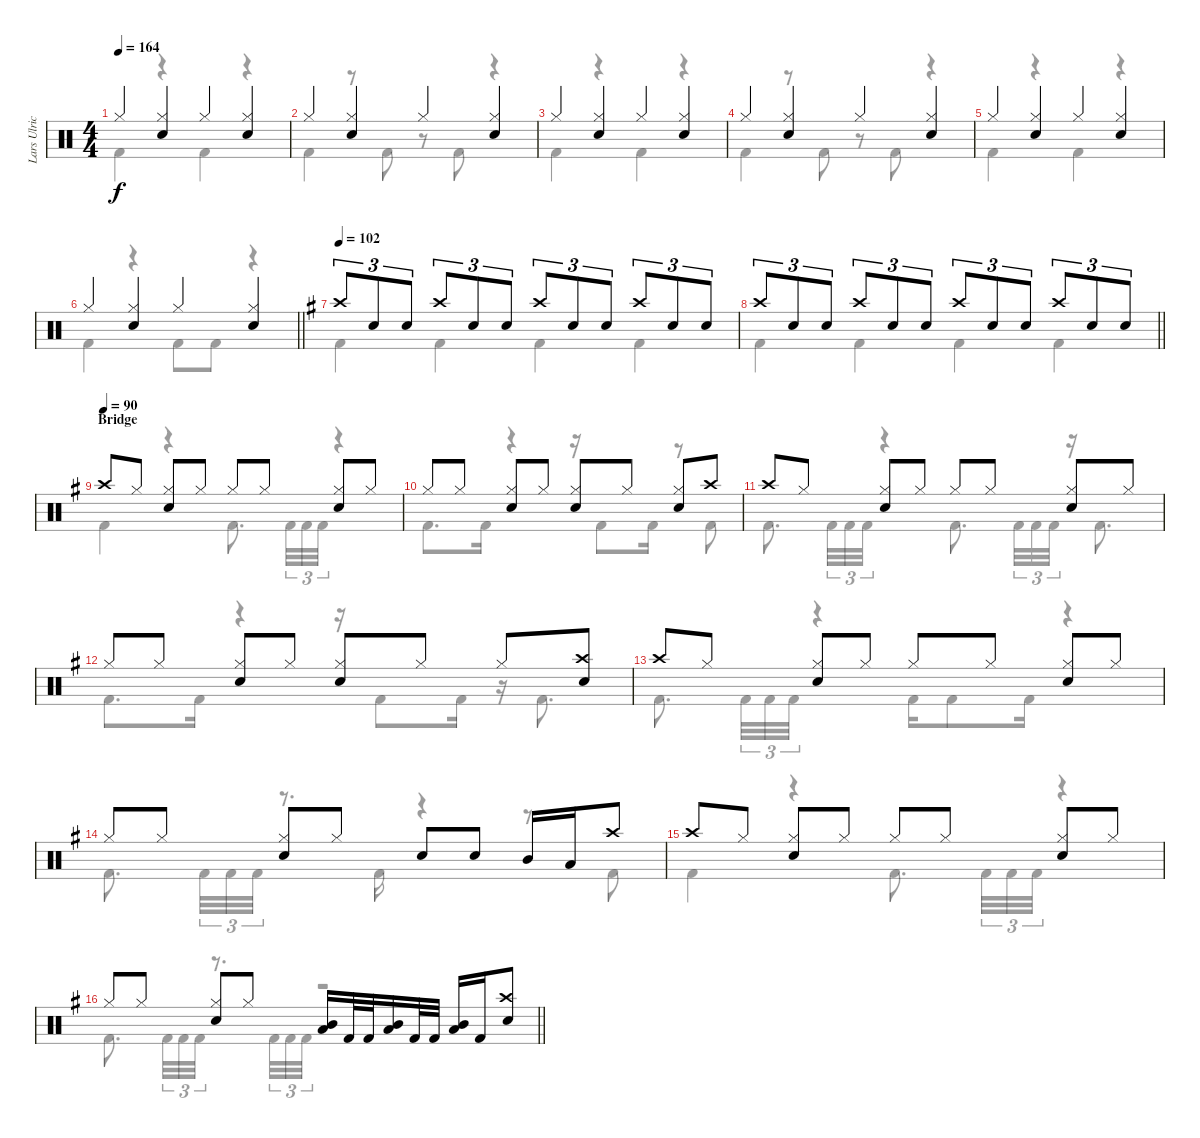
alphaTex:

\track ("Lars Ulrich" "Lars Ulric") {instrument percussion}
\staff {score}
\articulation defaults
\voice
\ts (4 4)
\tempo 164
\clef neutral
\ks c "Hi-Hat (closed)".4{dy f}
("Hi-Hat (closed)" "Snare (hit) 2").4 "Hi-Hat (closed)".4 ("Hi-Hat (closed)" "Snare (hit) 2").4 |
"Hi-Hat (closed)".4 ("Hi-Hat (closed)" "Snare (hit) 2").4 "Hi-Hat (closed)".4 ("Hi-Hat (closed)" "Snare (hit) 2").4 |
"Hi-Hat (closed)".4 ("Hi-Hat (closed)" "Snare (hit) 2").4 "Hi-Hat (closed)".4 ("Hi-Hat (closed)" "Snare (hit) 2").4 |
"Hi-Hat (closed)".4 ("Hi-Hat (closed)" "Snare (hit) 2").4 "Hi-Hat (closed)".4 ("Hi-Hat (closed)" "Snare (hit) 2").4 |
"Hi-Hat (closed)".4 ("Hi-Hat (closed)" "Snare (hit) 2").4 "Hi-Hat (closed)".4 ("Hi-Hat (closed)" "Snare (hit) 2").4 |
\barLineRight lightlight "Hi-Hat (closed)".4
("Hi-Hat (closed)" "Snare (hit) 2").4 "Hi-Hat (closed)".4 ("Hi-Hat (closed)" "Snare (hit) 2").4 |
\tempo 102
\ks eminor "Crash high (hit)".8{tu (3 2)} "Snare (hit) 2".8{tu (3 2)} "Snare (hit) 2".8{tu (3 2)} "Crash high (hit)".8{tu (3 2)} "Snare (hit) 2".8{tu (3 2)} "Snare (hit) 2".8{tu (3 2)} "Crash high (hit)".8{tu (3 2)} "Snare (hit) 2".8{tu (3 2)} "Snare (hit) 2".8{tu (3 2)} "Crash high (hit)".8{tu (3 2)} "Snare (hit) 2".8{tu (3 2)} "Snare (hit) 2".8{tu (3 2)}
|
\barLineRight lightlight "Crash high (hit)".8{tu (3 2)} "Snare (hit) 2".8{tu (3 2)} "Snare (hit) 2".8{tu (3 2)} "Crash high (hit)".8{tu (3 2)} "Snare (hit) 2".8{tu (3 2)} "Snare (hit) 2".8{tu (3 2)} "Crash high (hit)".8{tu (3 2)} "Snare (hit) 2".8{tu (3 2)} "Snare (hit) 2".8{tu (3 2)} "Crash high (hit)".8{tu (3 2)} "Snare (hit) 2".8{tu (3 2)} "Snare (hit) 2".8{tu (3 2)}
|
\section ("" "Bridge")
\tempo (90)
"Crash high (hit)".8 "Hi-Hat (closed)".8 ("Hi-Hat (closed)" "Snare (hit) 2").8 "Hi-Hat (closed)".8 "Hi-Hat (closed)".8 "Hi-Hat (closed)".8 ("Hi-Hat (closed)" "Snare (hit) 2").8 "Hi-Hat (closed)".8 |
"Hi-Hat (closed)".8 "Hi-Hat (closed)".8 ("Hi-Hat (closed)" "Snare (hit) 2").8 "Hi-Hat (closed)".8 ("Hi-Hat (closed)" "Snare (hit) 2").8 "Hi-Hat (closed)".8 ("Hi-Hat (closed)" "Snare (hit) 2").8 "Crash high (hit)".8 |
"Crash high (hit)".8 "Hi-Hat (closed)".8 ("Hi-Hat (closed)" "Snare (hit) 2").8 "Hi-Hat (closed)".8 "Hi-Hat (closed)".8 "Hi-Hat (closed)".8 ("Hi-Hat (closed)" "Snare (hit) 2").8 "Hi-Hat (closed)".8 |
"Hi-Hat (closed)".8 "Hi-Hat (closed)".8 ("Hi-Hat (closed)" "Snare (hit) 2").8 "Hi-Hat (closed)".8 ("Hi-Hat (closed)" "Snare (hit) 2").8 "Hi-Hat (closed)".8 "Hi-Hat (closed)".8 ("Crash high (hit)" "Snare (hit) 2").8 |
"Crash high (hit)".8 "Hi-Hat (closed)".8 ("Hi-Hat (closed)" "Snare (hit) 2").8 "Hi-Hat (closed)".8 "Hi-Hat (closed)".8 "Hi-Hat (closed)".8 ("Hi-Hat (closed)" "Snare (hit) 2").8 "Hi-Hat (closed)".8 |
"Hi-Hat (closed)".8 "Hi-Hat (closed)".8 ("Hi-Hat (closed)" "Snare (hit) 2").8 "Hi-Hat (closed)".8 "Snare (hit) 2".8 "Snare (hit) 2".8 "Mid Tom (hit)".16 "Low Tom (hit)".16 "Crash high (hit)".8 |
"Crash high (hit)".8 "Hi-Hat (closed)".8 ("Hi-Hat (closed)" "Snare (hit) 2").8 "Hi-Hat (closed)".8 "Hi-Hat (closed)".8 "Hi-Hat (closed)".8 ("Hi-Hat (closed)" "Snare (hit) 2").8 "Hi-Hat (closed)".8 |
\barLineRight lightlight "Hi-Hat (closed)".8 "Hi-Hat (closed)".8
("Hi-Hat (closed)" "Snare (hit) 2").8 "Hi-Hat (closed)".8 ("Mid Tom (hit)" "Low Tom (hit)").16 "Kick (hit) 2".32 "Kick (hit) 2".32 ("Mid Tom (hit)" "Low Tom (hit)").16 "Kick (hit) 2".32 "Kick (hit) 2".32 ("Mid Tom (hit)" "Low Tom (hit)").16 "Kick (hit) 2".16 ("Crash high (hit)" "Snare (hit) 2").8
\voice
\clef neutral
\ottava regular
\simile none
\ks c "Kick (hit) 2".4{dy f}
r.4 "Kick (hit) 2".4 r.4 |
"Kick (hit) 2".4 r.8 "Kick (hit) 2".8 r.8 "Kick (hit) 2".8 r.4 |
"Kick (hit) 2".4 r.4 "Kick (hit) 2".4 r.4 |
"Kick (hit) 2".4 r.8 "Kick (hit) 2".8 r.8 "Kick (hit) 2".8 r.4 |
"Kick (hit) 2".4 r.4 "Kick (hit) 2".4 r.4 |
\barLineRight lightlight "Kick (hit) 2".4
r.4 "Kick (hit) 2".8 "Kick (hit) 2".8 r.4 |
\ks eminor "Kick (hit) 2".4 "Kick (hit) 2".4 "Kick (hit) 2".4 "Kick (hit) 2".4
|
\barLineRight lightlight "Kick (hit) 2".4 "Kick (hit) 2".4 "Kick (hit) 2".4 "Kick (hit) 2".4
|
"Kick (hit) 2".4 r.4 "Kick (hit) 2".8{d} "Kick (hit) 2".32{tu (3 2)} "Kick (hit) 2".32{tu (3 2)} "Kick (hit) 2".32{tu (3 2)} r.4 |
"Kick (hit) 2".8{d} "Kick (hit) 2".16 r.4 r.16 "Kick (hit) 2".8 "Kick (hit) 2".16 r.8 "Kick (hit) 2".8 |
"Kick (hit) 2".8{d} "Kick (hit) 2".32{tu (3 2)} "Kick (hit) 2".32{tu (3 2)} "Kick (hit) 2".32{tu (3 2)} r.4 "Kick (hit) 2".8{d} "Kick (hit) 2".32{tu (3 2)} "Kick (hit) 2".32{tu (3 2)} "Kick (hit) 2".32{tu (3 2)} r.16 "Kick (hit) 2".8{d} |
"Kick (hit) 2".8{d} "Kick (hit) 2".16 r.4 r.16 "Kick (hit) 2".8 "Kick (hit) 2".16 r.16 "Kick (hit) 2".8{d} |
"Kick (hit) 2".8{d} "Kick (hit) 2".32{tu (3 2)} "Kick (hit) 2".32{tu (3 2)} "Kick (hit) 2".32{tu (3 2)} r.4 "Kick (hit) 2".16 "Kick (hit) 2".8 "Kick (hit) 2".16 r.4 |
"Kick (hit) 2".8{d} "Kick (hit) 2".32{tu (3 2)} "Kick (hit) 2".32{tu (3 2)} "Kick (hit) 2".32{tu (3 2)} r.8{d} "Kick (hit) 2".16 r.4 r.8 "Kick (hit) 2".8 |
"Kick (hit) 2".4 r.4 "Kick (hit) 2".8{d} "Kick (hit) 2".32{tu (3 2)} "Kick (hit) 2".32{tu (3 2)} "Kick (hit) 2".32{tu (3 2)} r.4 |
\barLineRight lightlight "Kick (hit) 2".8{d} "Kick (hit) 2".32{tu (3 2)} "Kick (hit) 2".32{tu (3 2)} "Kick (hit) 2".32{tu (3 2)}
r.8{d} "Kick (hit) 2".32{tu (3 2)} "Kick (hit) 2".32{tu (3 2)} "Kick (hit) 2".32{tu (3 2)} r.2
